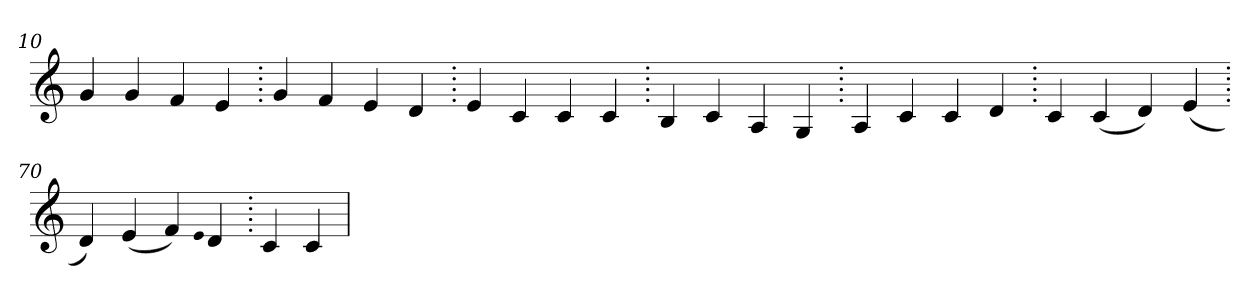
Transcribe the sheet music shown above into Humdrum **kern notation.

**kern
*part1
*staff1
*clefG2
=10.
4g
4g
4f
4e
=20.
4g
4f
4e
4d
=30.
4e
4c
4c
4c
=40.
4B
4c
4A
4G
=50.
4A
4c
4c
4d
=60.
4c
(>4c
4d)
(>4e
=70.
4d)
(>4e
4f)
qqe
4d
=80.
4c
4c
=
*-
